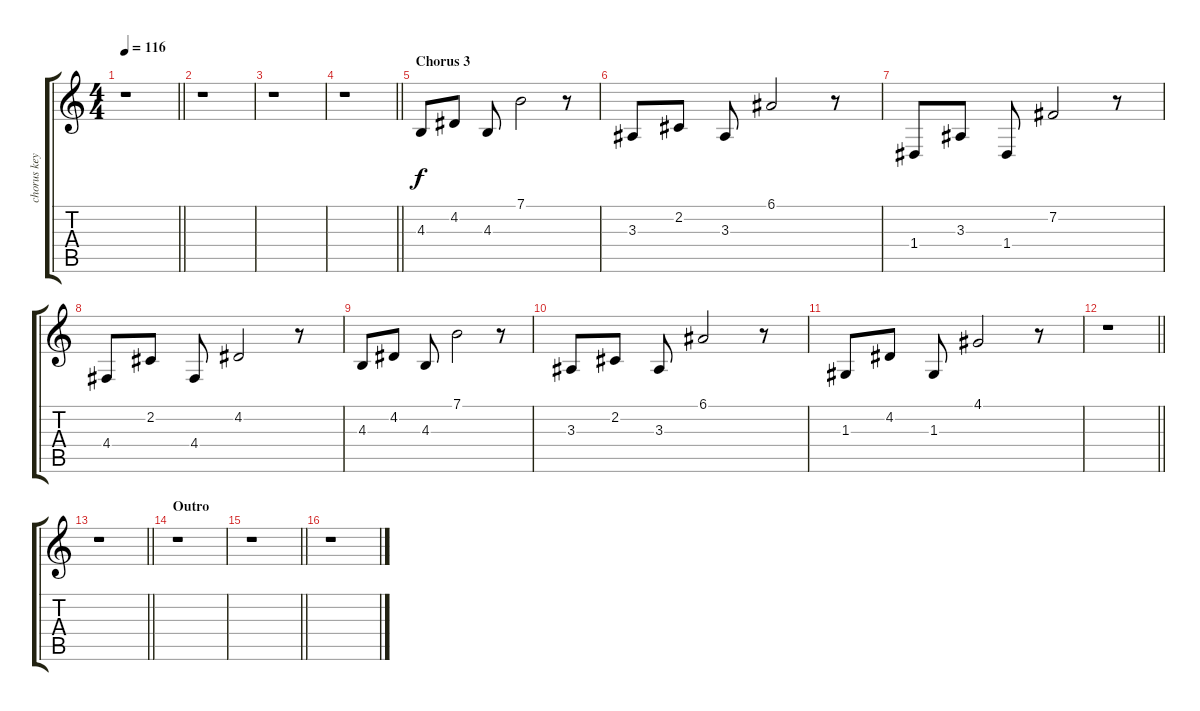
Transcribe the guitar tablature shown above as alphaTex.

\track ("chorus keyboard" "chorus key") {instrument pad3polysynth}
\staff {score tabs}
\tuning (E4 B3 G3 D3 A2 E2) {hide}
\ts (4 4)
\tempo 116
\clef g2
\barLineRight lightlight
\ks c
r.1{dy f} |
r.1 |
r.1 |
\barLineRight lightlight
r.1 |
\section ("" "Chorus 3")
4.3.8 4.2.8 4.3.8 7.1.2 r.8 |
3.3.8 2.2.8 3.3.8 6.1.2 r.8 |
1.4.8 3.3.8 1.4.8 7.2.2 r.8 |
4.4.8 2.2.8 4.4.8 4.2.2 r.8 |
4.3.8 4.2.8 4.3.8 7.1.2 r.8 |
3.3.8 2.2.8 3.3.8 6.1.2 r.8 |
1.3.8 4.2.8 1.3.8 4.1.2 r.8 |
\barLineRight lightlight
r.1 |
\barLineRight lightlight
r.1 |
\section ("" "Outro")
r.1 |
\barLineRight lightlight
r.1 |
r.1
